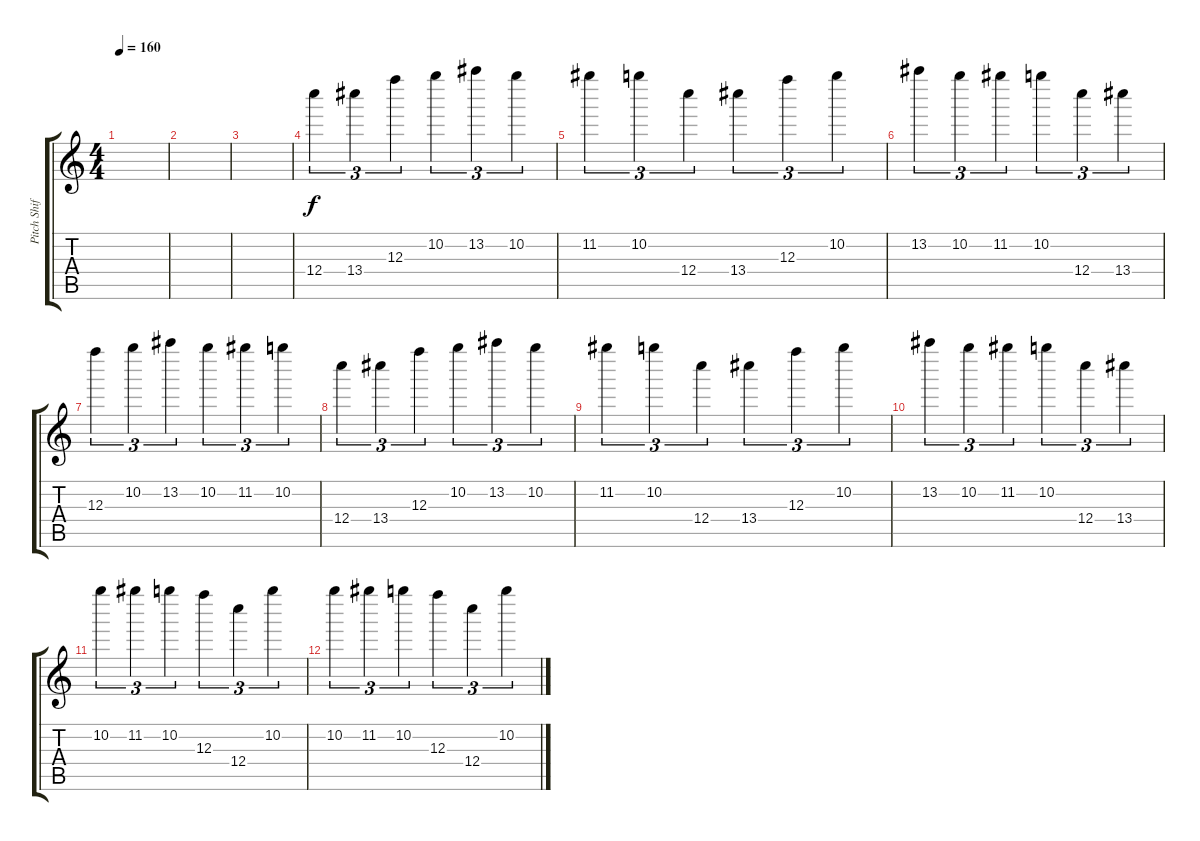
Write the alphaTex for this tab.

\track ("Pitch Shifted Thing" "Pitch Shif") {instrument distortionguitar}
\staff {score tabs}
\tuning (D6 A5 F5 C5 G4 D4) {hide}
\ts (4 4)
\tempo 160
\clef g2
\ks c
|
|
|
12.4.4{tu (3 2)} 13.4.4{tu (3 2)} 12.3.4{tu (3 2)} 10.2.4{tu (3 2)} 13.2.4{tu (3 2)} 10.2.4{tu (3 2)} |
11.2.4{tu (3 2)} 10.2.4{tu (3 2)} 12.4.4{tu (3 2)} 13.4.4{tu (3 2)} 12.3.4{tu (3 2)} 10.2.4{tu (3 2)} |
13.2.4{tu (3 2)} 10.2.4{tu (3 2)} 11.2.4{tu (3 2)} 10.2.4{tu (3 2)} 12.4.4{tu (3 2)} 13.4.4{tu (3 2)} |
12.3.4{tu (3 2)} 10.2.4{tu (3 2)} 13.2.4{tu (3 2)} 10.2.4{tu (3 2)} 11.2.4{tu (3 2)} 10.2.4{tu (3 2)} |
12.4.4{tu (3 2)} 13.4.4{tu (3 2)} 12.3.4{tu (3 2)} 10.2.4{tu (3 2)} 13.2.4{tu (3 2)} 10.2.4{tu (3 2)} |
11.2.4{tu (3 2)} 10.2.4{tu (3 2)} 12.4.4{tu (3 2)} 13.4.4{tu (3 2)} 12.3.4{tu (3 2)} 10.2.4{tu (3 2)} |
13.2.4{tu (3 2)} 10.2.4{tu (3 2)} 11.2.4{tu (3 2)} 10.2.4{tu (3 2)} 12.4.4{tu (3 2)} 13.4.4{tu (3 2)} |
10.2.4{tu (3 2)} 11.2.4{tu (3 2)} 10.2.4{tu (3 2)} 12.3.4{tu (3 2)} 12.4.4{tu (3 2)} 10.2.4{tu (3 2)} |
10.2.4{tu (3 2)} 11.2.4{tu (3 2)} 10.2.4{tu (3 2)} 12.3.4{tu (3 2)} 12.4.4{tu (3 2)} 10.2.4{tu (3 2)}
